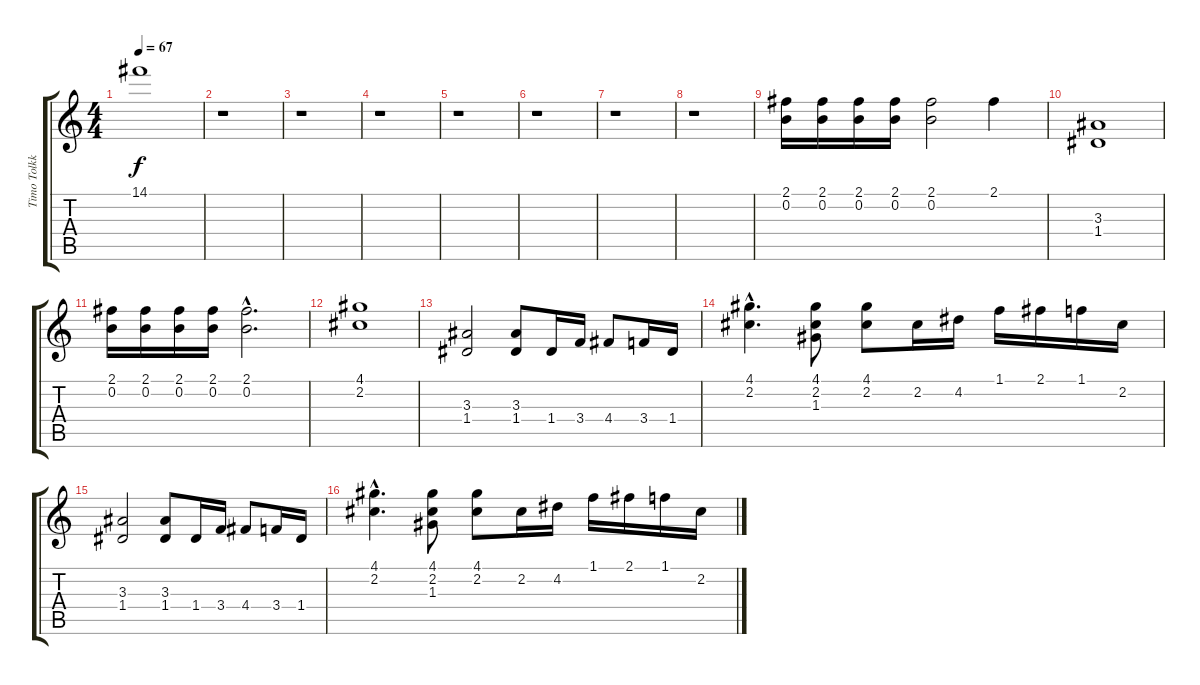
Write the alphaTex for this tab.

\track ("Timo Tolkki" "Timo Tolkk") {instrument overdrivenguitar}
\staff {score tabs}
\tuning (E4 B3 G3 D3 A2 E2) {hide}
\ts (4 4)
\tempo 67
\clef g2
\ks c
14.1.1{dy f} |
r.1 |
r.1 |
r.1 |
r.1 |
r.1 |
r.1 |
r.1 |
(2.1 0.2).16 (2.1 0.2).16 (2.1 0.2).16 (2.1 0.2).16 (2.1 0.2).2 2.1.4 |
(3.3 1.4).1 |
(2.1 0.2).16 (2.1 0.2).16 (2.1 0.2).16 (2.1 0.2).16 (2.1{hac} 0.2{hac}).2{d} |
(4.1 2.2).1 |
(3.3 1.4).2 (3.3 1.4).8 1.4.16 3.4.16 4.4.8 3.4.16 1.4.16 |
(4.1{hac} 2.2{hac}).4{d} (4.1 2.2 1.3).8 (4.1 2.2).8 2.2.16 4.2.16 1.1.16 2.1.16 1.1.16 2.2.16 |
(3.3 1.4).2 (3.3 1.4).8 1.4.16 3.4.16 4.4.8 3.4.16 1.4.16 |
(4.1{hac} 2.2{hac}).4{d} (4.1 2.2 1.3).8 (4.1 2.2).8 2.2.16 4.2.16 1.1.16 2.1.16 1.1.16 2.2.16
